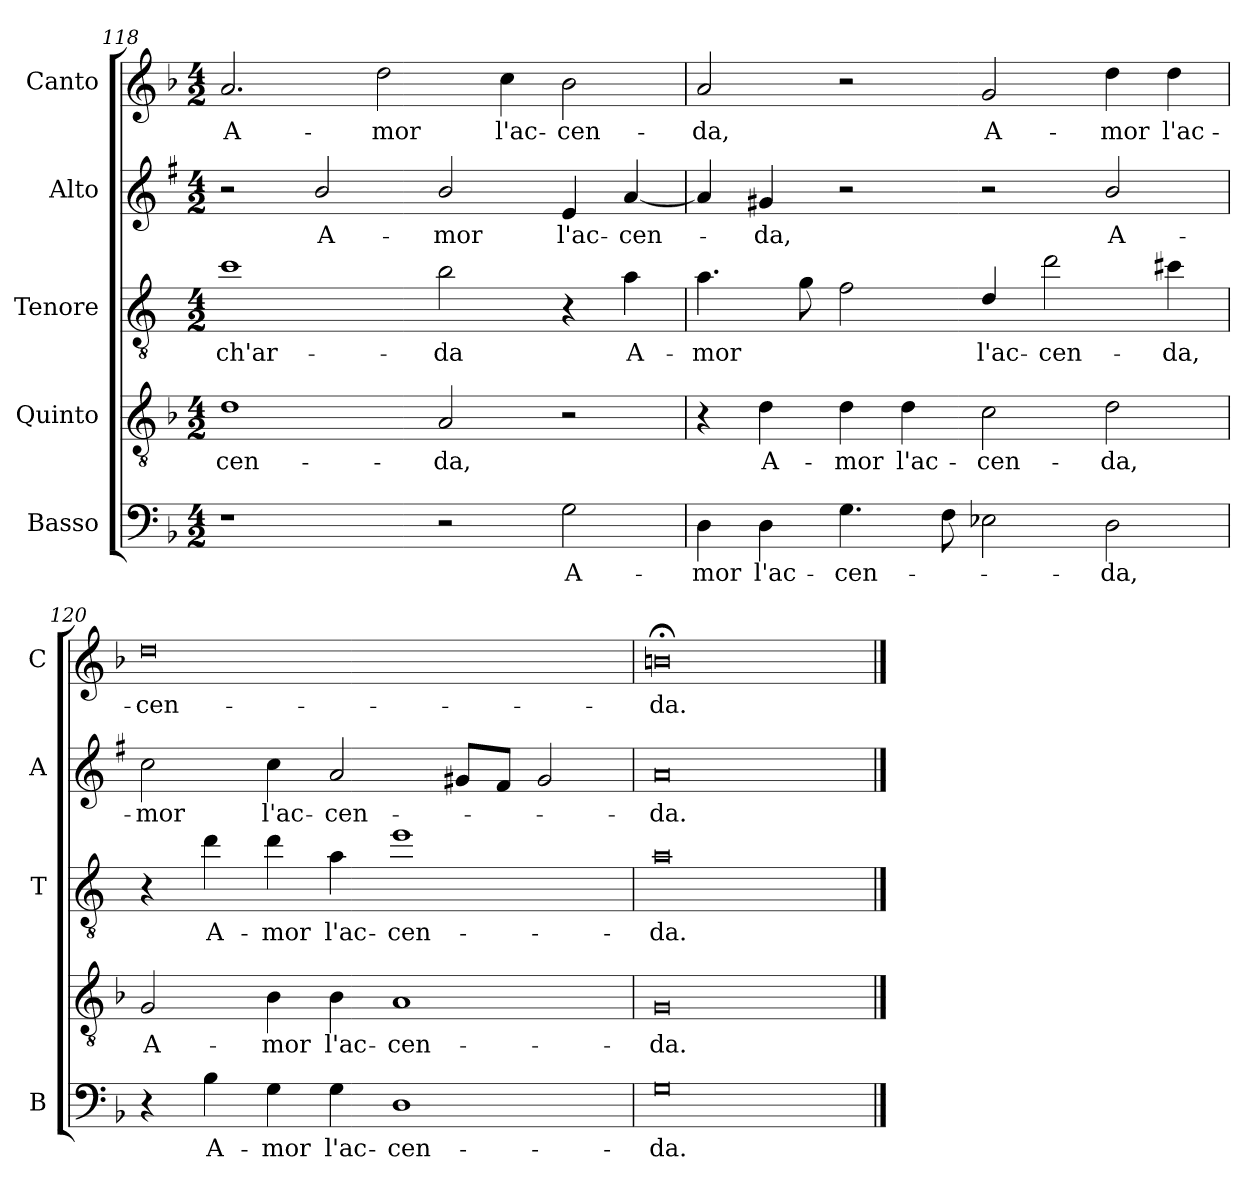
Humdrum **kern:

**kern	**text	**kern	**text	**kern	**text	**kern	**text	**kern	**text
*part5	*part5	*part4	*part4	*part3	*part3	*part2	*part2	*part1	*part1
*staff5	*staff5	*staff4	*staff4	*staff3	*staff3	*staff2	*staff2	*staff1	*staff1
*I"Basso	*	*I"Quinto	*	*I"Tenore	*	*I"Alto	*	*I"Canto	*
*I'B	*	*	*	*I'T	*	*I'A	*	*I'C	*
*clefF4	*	*clefGv2	*	*clefGv2	*	*clefG2	*	*clefG2	*
*	*	*	*	*ITrd4c7	*	*ITrd1c2	*	*	*
*k[b-]	*	*k[b-]	*	*k[b-]	*	*k[b-]	*	*k[b-]	*
*F:	*	*F:	*	*F:	*	*F:	*	*F:	*
*M4/2	*	*M4/2	*	*M4/2	*	*M4/2	*	*M4/2	*
=118	=118	=118	=118	=118	=118	=118	=118	=118	=118
!	!	!	!LO:LY:b	!	!LO:LY:b	!	!	!	!LO:LY:b
1r	.	1d	-cen-	1f	ch'ar-	2r	.	2.a/	A-
!	!	!	!	!	!	!	!LO:LY:b	!	!
.	.	.	.	.	.	2a/	A-	.	.
!	!	!	!	!	!	!	!	!	!LO:LY:b
.	.	.	.	.	.	.	.	2dd\	-mor
!	!	!	!LO:LY:b	!	!LO:LY:b	!	!LO:LY:b	!	!
2r	.	2A/	-da,	2e\	-da	2a/	-mor	.	.
!	!	!	!	!	!	!	!	!	!LO:LY:b
.	.	.	.	.	.	.	.	4cc\	l'ac-
!	!LO:LY:b	!	!	!	!	!	!LO:LY:b	!	!LO:LY:b
2G\	A-	2r	.	4r	.	4d/	l'ac-	2b-\	-cen-
!	!	!	!	!	!LO:LY:b	!	!LO:LY:b	!	!
.	.	.	.	4d\	A-	[4g/	-cen-	.	.
!!LO:LB:g=z
=119	=119	=119	=119	=119	=119	=119	=119	=119	=119
!	!LO:LY:b	!	!	!	!LO:LY:b	!	!	!	!LO:LY:b
4D\	-mor	4r	.	4.d\	-mor	4g/]	.	2a/	-da,
!	!LO:LY:b	!	!LO:LY:b	!	!	!	!LO:LY:b	!	!
4D\	l'ac-	4d\	A-	.	.	4f#X/	-da,	.	.
.	.	.	.	8c\	.	.	.	.	.
!	!LO:LY:b	!	!LO:LY:b	!	!	!	!	!	!
4.G\	-cen-	4d\	-mor	2B-\	.	2r	.	2r	.
!	!	!	!LO:LY:b	!	!	!	!	!	!
.	.	4d\	l'ac-	.	.	.	.	.	.
8F\	.	.	.	.	.	.	.	.	.
!	!	!	!LO:LY:b	!	!LO:LY:b	!	!	!	!LO:LY:b
2E-X\	.	2c\	-cen-	4G/	l'ac-	2r	.	2g/	A-
!	!	!	!	!	!LO:LY:b	!	!	!	!
.	.	.	.	2g\	-cen-	.	.	.	.
!	!LO:LY:b	!	!LO:LY:b	!	!	!	!LO:LY:b	!	!LO:LY:b
2D\	-da,	2d\	-da,	.	.	2a/	A-	4dd\	-mor
!	!	!	!	!	!LO:LY:b	!	!	!	!LO:LY:b
.	.	.	.	4f#X\	-da,	.	.	4dd\	l'ac-
=120	=120	=120	=120	=120	=120	=120	=120	=120	=120
!	!	!	!LO:LY:b	!	!	!	!LO:LY:b	!	!LO:LY:b
4r	.	2G/	A-	4r	.	2b-\	-mor	0dd	-cen-
!	!LO:LY:b	!	!	!	!LO:LY:b	!	!	!	!
4B-\	A-	.	.	4g\	A-	.	.	.	.
!	!LO:LY:b	!	!LO:LY:b	!	!LO:LY:b	!	!LO:LY:b	!	!
4G\	-mor	4B-\	-mor	4g\	-mor	4b-\	l'ac-	.	.
!	!LO:LY:b	!	!LO:LY:b	!	!LO:LY:b	!	!LO:LY:b	!	!
4G\	l'ac-	4B-\	l'ac-	4d\	l'ac-	2g/	-cen-	.	.
!	!LO:LY:b	!	!LO:LY:b	!	!LO:LY:b	!	!	!	!
1D	-cen-	1A	-cen-	1a	-cen-	.	.	.	.
.	.	.	.	.	.	8f#X/L	.	.	.
.	.	.	.	.	.	8e/J	.	.	.
.	.	.	.	.	.	2f#/	.	.	.
=121	=121	=121	=121	=121	=121	=121	=121	=121	=121
!	!LO:LY:b	!	!LO:LY:b	!	!LO:LY:b	!	!LO:LY:b	!	!LO:LY:b
0G	-da.	0G	-da.	0d	-da.	0g	-da.	0bn;<	-da.
==	==	==	==	==	==	==	==	==	==
*-	*-	*-	*-	*-	*-	*-	*-	*-	*-
